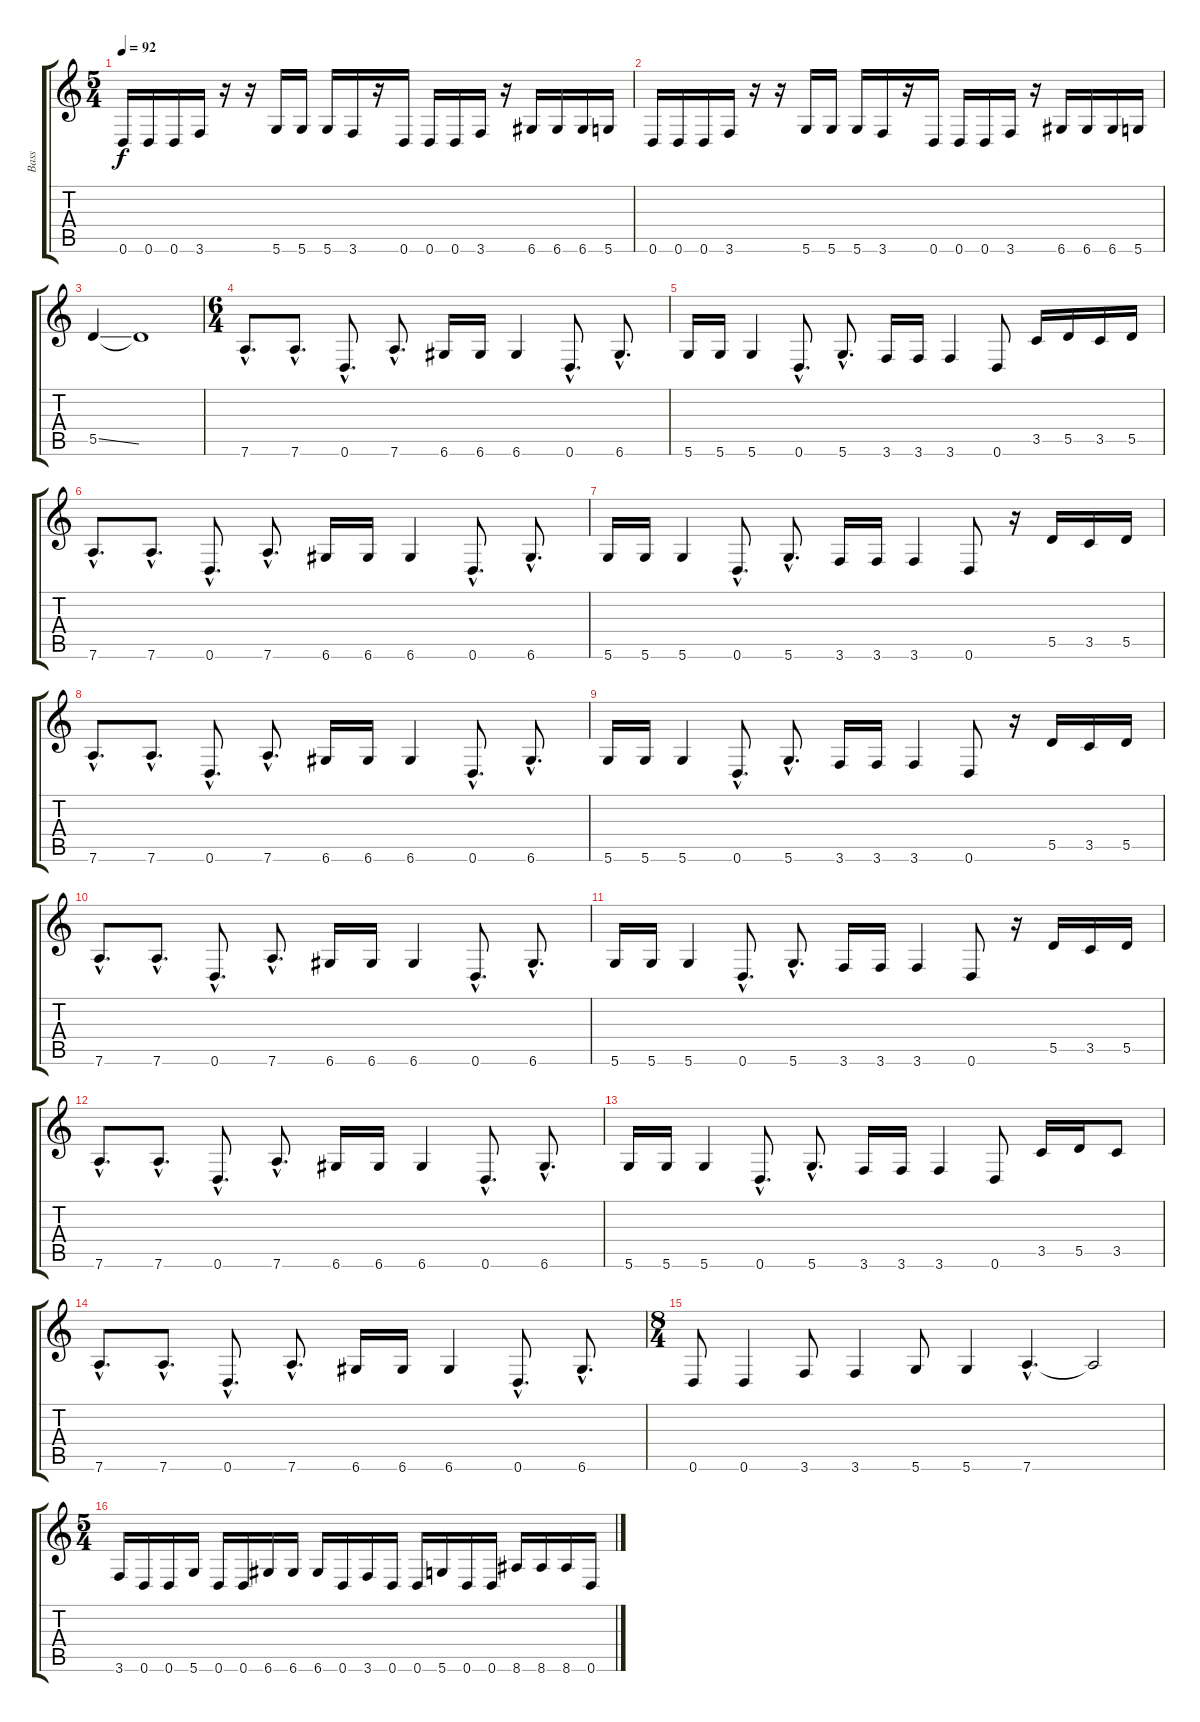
\track ("Bass                " "Bass      ") {instrument electricbassfinger}
\staff {score tabs}
\tuning (E4 B3 G3 D3 A2 D2) {hide}
\ts (5 4)
\tempo 92
\clef g2
\ks c
0.6.16{dy f} 0.6.16 0.6.16 3.6.16 r.16 r.16 5.6.16 5.6.16 5.6.16 3.6.16 r.16 0.6.16 0.6.16 0.6.16 3.6.16 r.16 6.6.16 6.6.16 6.6.16 5.6.16 |
0.6.16 0.6.16 0.6.16 3.6.16 r.16 r.16 5.6.16 5.6.16 5.6.16 3.6.16 r.16 0.6.16 0.6.16 0.6.16 3.6.16 r.16 6.6.16 6.6.16 6.6.16 5.6.16 |
5.5{ss}.4 5.5{t}.1 |
\ts (6 4)
7.6{hac}.8{d} 7.6{hac}.8{d} 0.6{hac}.8{d} 7.6{hac}.8{d} 6.6.16 6.6.16 6.6.4 0.6{hac}.8{d} 6.6{hac}.8{d} |
5.6.16 5.6.16 5.6.4 0.6{hac}.8{d} 5.6{hac}.8{d} 3.6.16 3.6.16 3.6.4 0.6.8 3.5.16 5.5.16 3.5.16 5.5.16 |
7.6{hac}.8{d} 7.6{hac}.8{d} 0.6{hac}.8{d} 7.6{hac}.8{d} 6.6.16 6.6.16 6.6.4 0.6{hac}.8{d} 6.6{hac}.8{d} |
5.6.16 5.6.16 5.6.4 0.6{hac}.8{d} 5.6{hac}.8{d} 3.6.16 3.6.16 3.6.4 0.6.8 r.16 5.5.16 3.5.16 5.5.16 |
7.6{hac}.8{d} 7.6{hac}.8{d} 0.6{hac}.8{d} 7.6{hac}.8{d} 6.6.16 6.6.16 6.6.4 0.6{hac}.8{d} 6.6{hac}.8{d} |
5.6.16 5.6.16 5.6.4 0.6{hac}.8{d} 5.6{hac}.8{d} 3.6.16 3.6.16 3.6.4 0.6.8 r.16 5.5.16 3.5.16 5.5.16 |
7.6{hac}.8{d} 7.6{hac}.8{d} 0.6{hac}.8{d} 7.6{hac}.8{d} 6.6.16 6.6.16 6.6.4 0.6{hac}.8{d} 6.6{hac}.8{d} |
5.6.16 5.6.16 5.6.4 0.6{hac}.8{d} 5.6{hac}.8{d} 3.6.16 3.6.16 3.6.4 0.6.8 r.16 5.5.16 3.5.16 5.5.16 |
7.6{hac}.8{d} 7.6{hac}.8{d} 0.6{hac}.8{d} 7.6{hac}.8{d} 6.6.16 6.6.16 6.6.4 0.6{hac}.8{d} 6.6{hac}.8{d} |
5.6.16 5.6.16 5.6.4 0.6{hac}.8{d} 5.6{hac}.8{d} 3.6.16 3.6.16 3.6.4 0.6.8 3.5.16 5.5.16 3.5.8 |
7.6{hac}.8{d} 7.6{hac}.8{d} 0.6{hac}.8{d} 7.6{hac}.8{d} 6.6.16 6.6.16 6.6.4 0.6{hac}.8{d} 6.6{hac}.8{d} |
\ts (8 4)
0.6.8 0.6.4 3.6.8 3.6.4 5.6.8 5.6.4 7.6{hac}.4{d} 7.6{t}.2 |
\ts (5 4)
3.6.16 0.6.16 0.6.16 5.6.16 0.6.16 0.6.16 6.6.16 6.6.16 6.6.16 0.6.16 3.6.16 0.6.16 0.6.16 5.6.16 0.6.16 0.6.16 8.6.16 8.6.16 8.6.16 0.6.16
